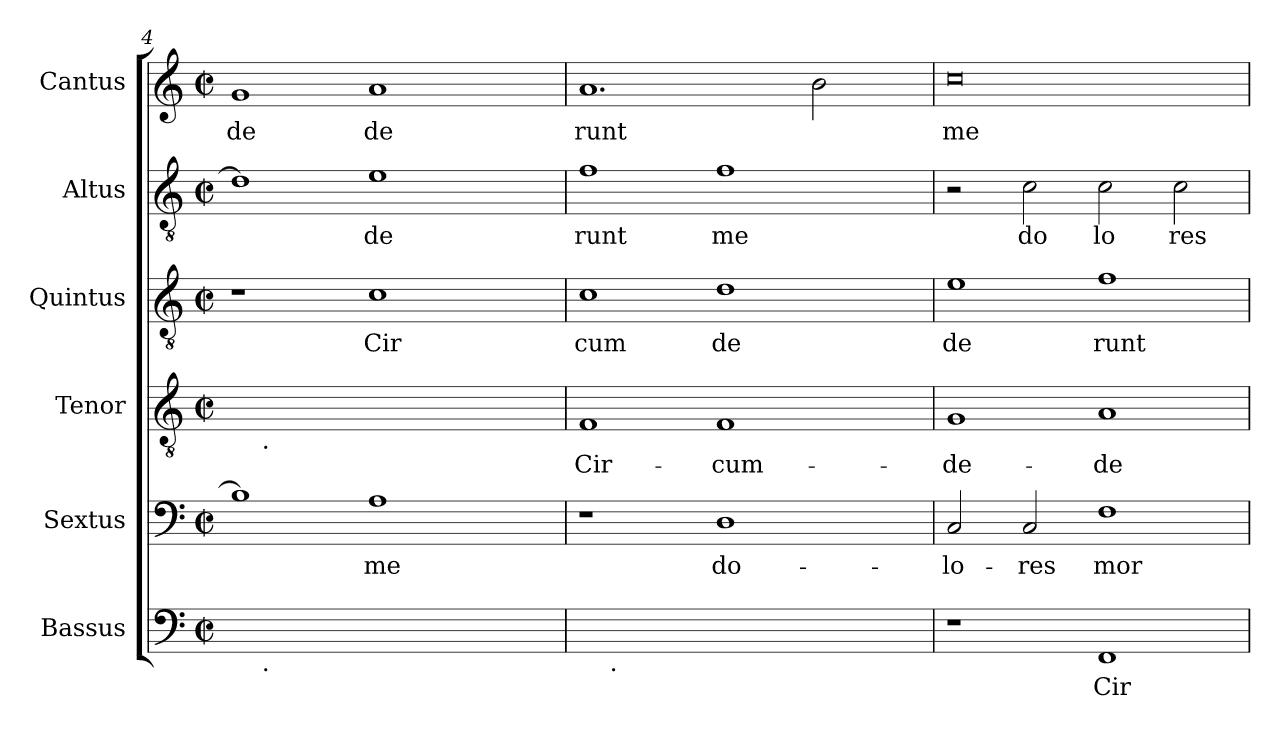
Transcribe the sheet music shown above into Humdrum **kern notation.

**kern	**text	**kern	**text	**kern	**text	**kern	**text	**kern	**text	**kern	**text
*part6	*part6	*part5	*part5	*part4	*part4	*part3	*part3	*part2	*part2	*part1	*part1
*staff6	*staff6	*staff5	*staff5	*staff4	*staff4	*staff3	*staff3	*staff2	*staff2	*staff1	*staff1
*I"Bassus	*	*I"Sextus	*	*I"Tenor	*	*I"Quintus	*	*I"Altus	*	*I"Cantus	*
*clefF4	*	*clefF4	*	*clefGv2	*	*clefGv2	*	*clefGv2	*	*clefG2	*
*M2/2	*	*M2/2	*	*M2/2	*	*M2/2	*	*M2/2	*	*M2/2	*
*met(c|)	*	*met(c|)	*	*met(c|)	*	*met(c|)	*	*met(c|)	*	*met(c|)	*
=4	=4	=4	=4	=4	=4	=4	=4	=4	=4	=4	=4
!	!	!	!	!	!	!	!	!	!	!	!LO:LY:b:cj
16..ryy	.	1B-]	.	16..ryy	.	1r	.	1d]	.	1g	de
!	!	!	!	!LO:TX:b:t=.	!	!	!	!	!	!	!
!LO:TX:b:t=.	!	!	!	!	!	!	!	!	!	!	!
1ryy	.	.	.	1ryy	.	.	.	.	.	.	.
!	!	!	!LO:LY:b:cj	!	!	!	!LO:LY:b:cj	!	!LO:LY:b:cj	!	!LO:LY:b:cj
.	.	1A	me	.	.	1c	Cir	1e	de	1a	de
2ryy	.	.	.	2ryy	.	.	.	.	.	.	.
4ryy	.	.	.	4ryy	.	.	.	.	.	.	.
8ryy	.	.	.	8ryy	.	.	.	.	.	.	.
64ryy	.	.	.	64ryy	.	.	.	.	.	.	.
=5	=5	=5	=5	=5	=5	=5	=5	=5	=5	=5	=5
!	!	!	!	!	!LO:LY:b:cj	!	!LO:LY:b:cj	!	!LO:LY:b:cj	!	!LO:LY:b
16..ryy	.	1r	.	1F	Cir-	1c	cum	1f	runt	1.a	runt
!LO:TX:b:t=.	!	!	!	!	!	!	!	!	!	!	!
1ryy	.	.	.	.	.	.	.	.	.	.	.
!	!	!	!LO:LY:b:cj	!	!LO:LY:b:cj	!	!LO:LY:b:cj	!	!LO:LY:b:cj	!	!
.	.	1D	do-	1F	-cum-	1d	de	1f	me	.	.
2ryy	.	.	.	.	.	.	.	.	.	.	.
.	.	.	.	.	.	.	.	.	.	2b\	.
4ryy	.	.	.	.	.	.	.	.	.	.	.
8ryy	.	.	.	.	.	.	.	.	.	.	.
64ryy	.	.	.	.	.	.	.	.	.	.	.
=6	=6	=6	=6	=6	=6	=6	=6	=6	=6	=6	=6
!	!	!	!LO:LY:b:cj	!	!LO:LY:b:cj	!	!LO:LY:b:cj	!	!	!	!LO:LY:b:cj
1r	.	2C/	-lo-	1G	-de-	1e	de	2r	.	0cc	me
!	!	!	!LO:LY:b:cj	!	!	!	!	!	!LO:LY:b:cj	!	!
.	.	2C/	-res	.	.	.	.	2c\	do	.	.
!	!LO:LY:b:cj	!	!LO:LY:b:cj	!	!LO:LY:b:cj	!	!LO:LY:b:cj	!	!LO:LY:b:cj	!	!
1FF	Cir	1F	mor-	1A	-de-	1f	runt	2c\	lo	.	.
!	!	!	!	!	!	!	!	!	!LO:LY:b:cj	!	!
.	.	.	.	.	.	.	.	2c\	res	.	.
=	=	=	=	=	=	=	=	=	=	=	=
*-	*-	*-	*-	*-	*-	*-	*-	*-	*-	*-	*-
